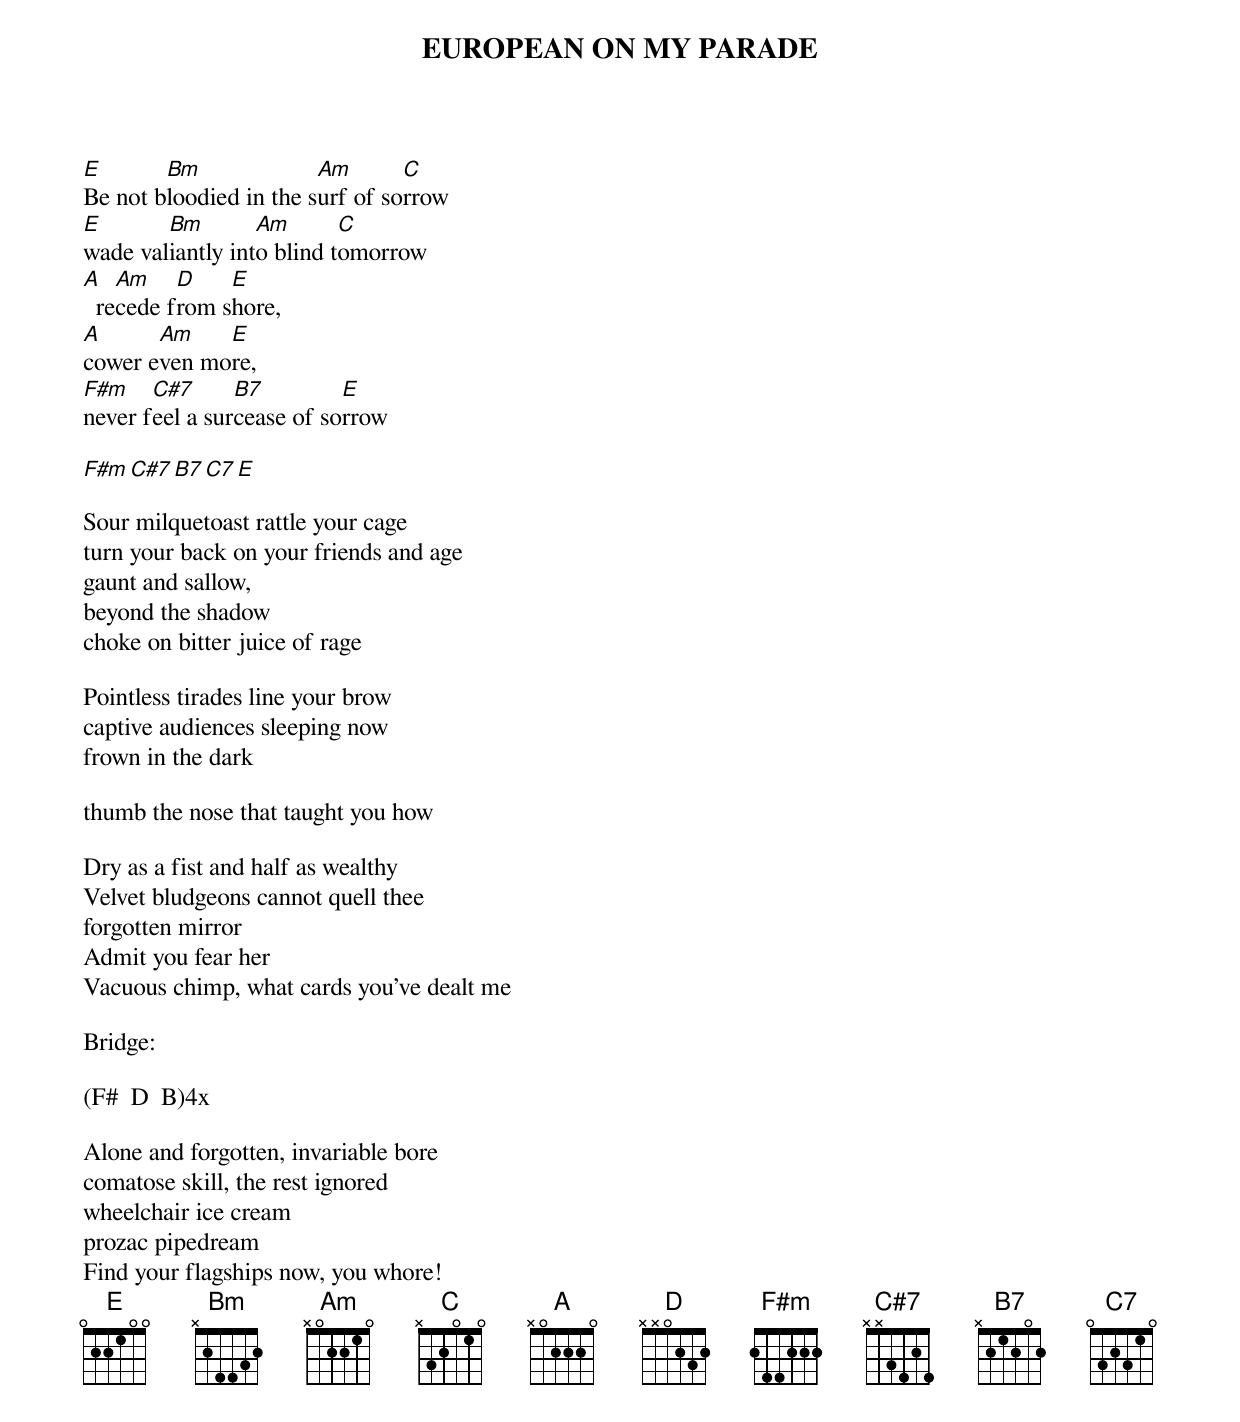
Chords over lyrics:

EUROPEAN ON MY PARADE

E       Bm              Am       C
Be not bloodied in the surf of sorrow
E       Bm        Am       C
wade valiantly into blind tomorrow
A   Am    D    E
  recede from shore,
A      Am    E
cower even more,
F#m    C#7      B7         E
never feel a surcease of sorrow

F#m    C#7      B7   C7   E

Sour milquetoast rattle your cage
turn your back on your friends and age
gaunt and sallow,
beyond the shadow
choke on bitter juice of rage

Pointless tirades line your brow
captive audiences sleeping now
frown in the dark

thumb the nose that taught you how

Dry as a fist and half as wealthy
Velvet bludgeons cannot quell thee
forgotten mirror
Admit you fear her
Vacuous chimp, what cards you've dealt me

Bridge:

(F#  D  B)4x

Alone and forgotten, invariable bore
comatose skill, the rest ignored
wheelchair ice cream
prozac pipedream
Find your flagships now, you whore!
